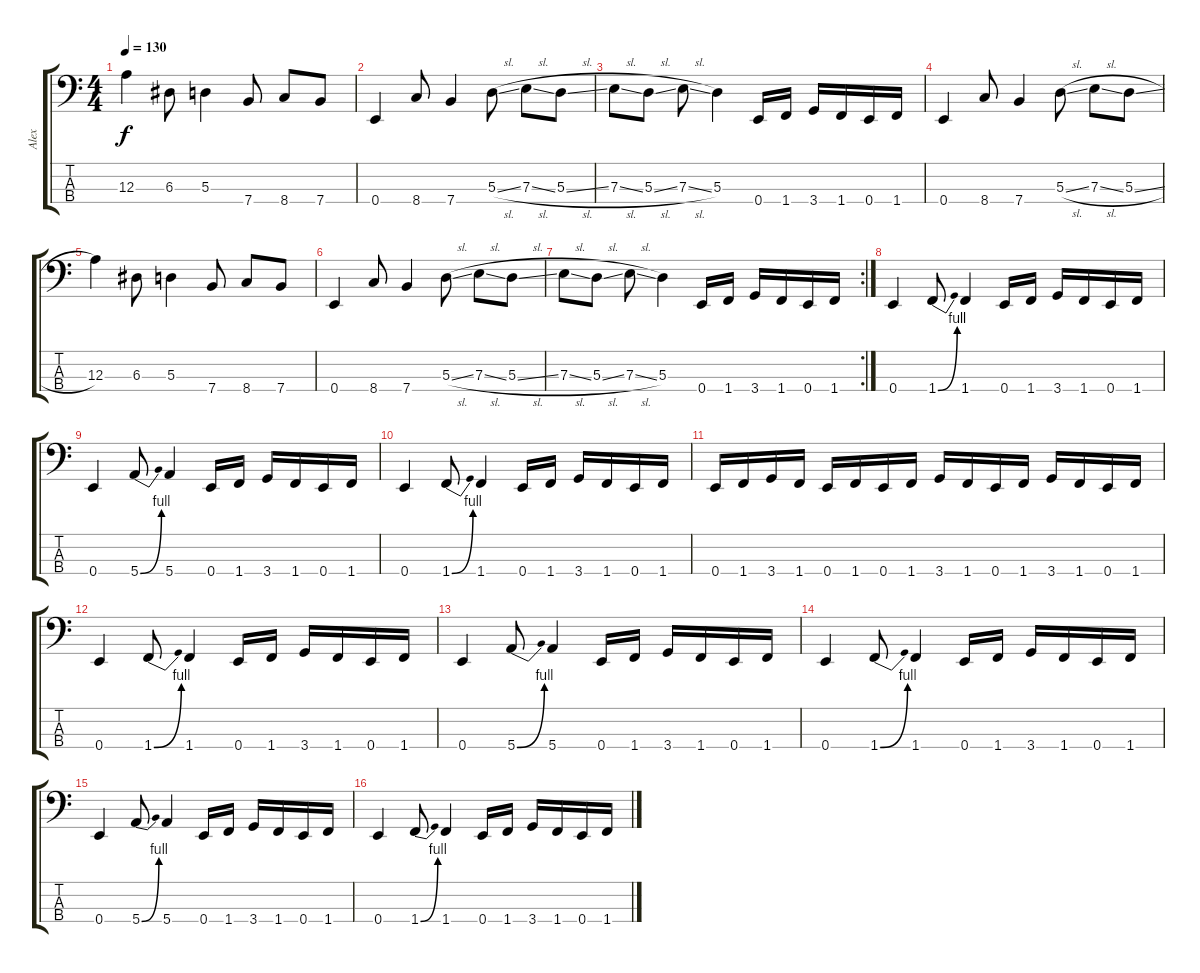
\track ("Alex" "Alex") {instrument electricbasspick}
\staff {score tabs}
\tuning (G2 D2 A1 E1) {hide}
\ts (4 4)
\tempo 130
\clef f4
\ks c
12.3.4{dy f} 6.3.8 5.3.4 7.4.8 8.4.8 7.4.8 |
0.4.4 8.4.8 7.4.4 5.3{sl}.8 7.3{sl}.8 5.3{sl}.8 |
7.3{sl}.8 5.3{sl}.8 7.3{sl}.8 5.3.4 0.4.16 1.4.16 3.4.16 1.4.16 0.4.16 1.4.16 |
0.4.4 8.4.8 7.4.4 5.3{sl}.8 7.3{sl}.8 5.3{sl}.8 |
12.3.4 6.3.8 5.3.4 7.4.8 8.4.8 7.4.8 |
0.4.4 8.4.8 7.4.4 5.3{sl}.8 7.3{sl}.8 5.3{sl}.8 |
\rc 2
7.3{sl}.8 5.3{sl}.8 7.3{sl}.8 5.3.4 0.4.16 1.4.16 3.4.16 1.4.16 0.4.16 1.4.16 |
0.4.4 1.4{be (bend 0 0 60 4)}.8 1.4.4 0.4.16 1.4.16 3.4.16 1.4.16 0.4.16 1.4.16 |
0.4.4 5.4{be (bend 0 0 60 4)}.8 5.4.4 0.4.16 1.4.16 3.4.16 1.4.16 0.4.16 1.4.16 |
0.4.4 1.4{be (bend 0 0 60 4)}.8 1.4.4 0.4.16 1.4.16 3.4.16 1.4.16 0.4.16 1.4.16 |
0.4.16 1.4.16 3.4.16 1.4.16 0.4.16 1.4.16 0.4.16 1.4.16 3.4.16 1.4.16 0.4.16 1.4.16 3.4.16 1.4.16 0.4.16 1.4.16 |
0.4.4 1.4{be (bend 0 0 60 4)}.8 1.4.4 0.4.16 1.4.16 3.4.16 1.4.16 0.4.16 1.4.16 |
0.4.4 5.4{be (bend 0 0 60 4)}.8 5.4.4 0.4.16 1.4.16 3.4.16 1.4.16 0.4.16 1.4.16 |
0.4.4 1.4{be (bend 0 0 60 4)}.8 1.4.4 0.4.16 1.4.16 3.4.16 1.4.16 0.4.16 1.4.16 |
0.4.4 5.4{be (bend 0 0 60 4)}.8 5.4.4 0.4.16 1.4.16 3.4.16 1.4.16 0.4.16 1.4.16 |
0.4.4 1.4{be (bend 0 0 60 4)}.8 1.4.4 0.4.16 1.4.16 3.4.16 1.4.16 0.4.16 1.4.16
